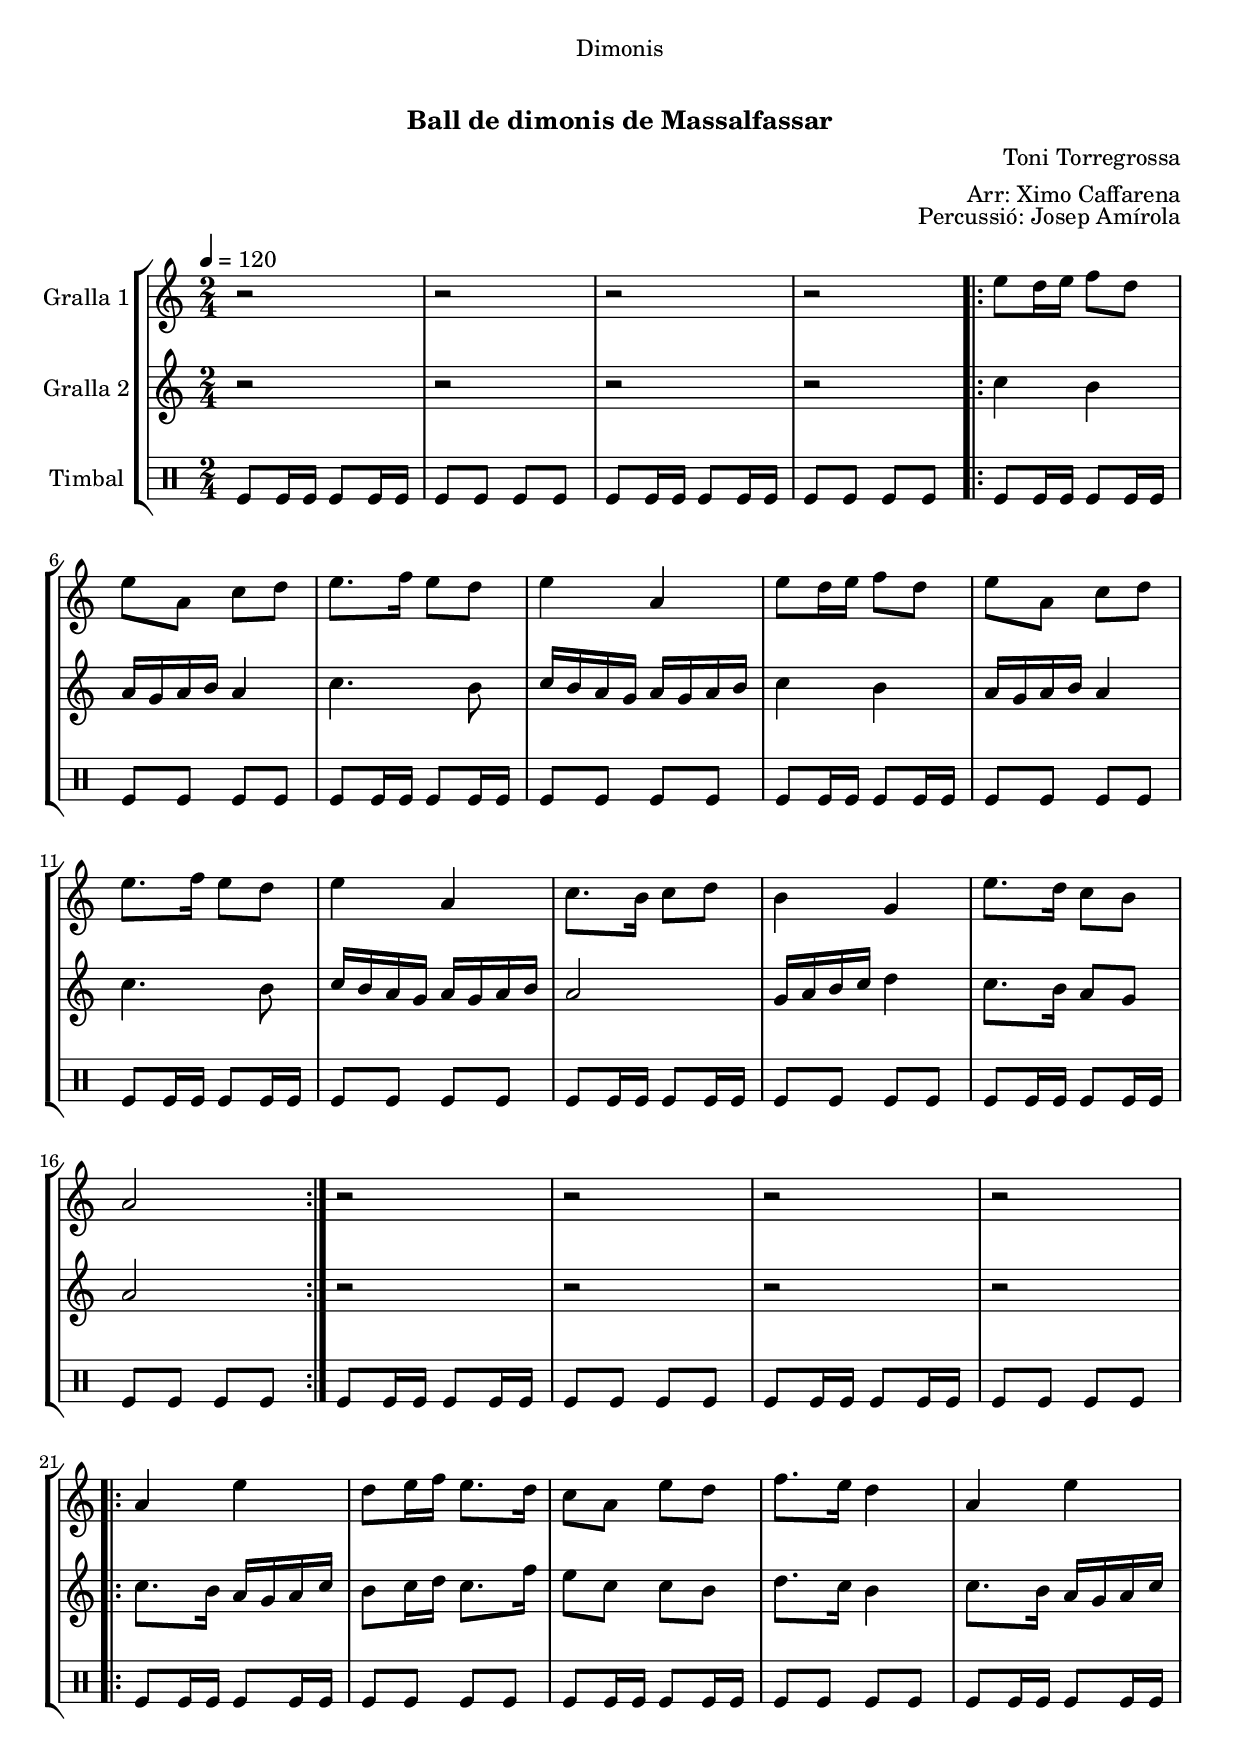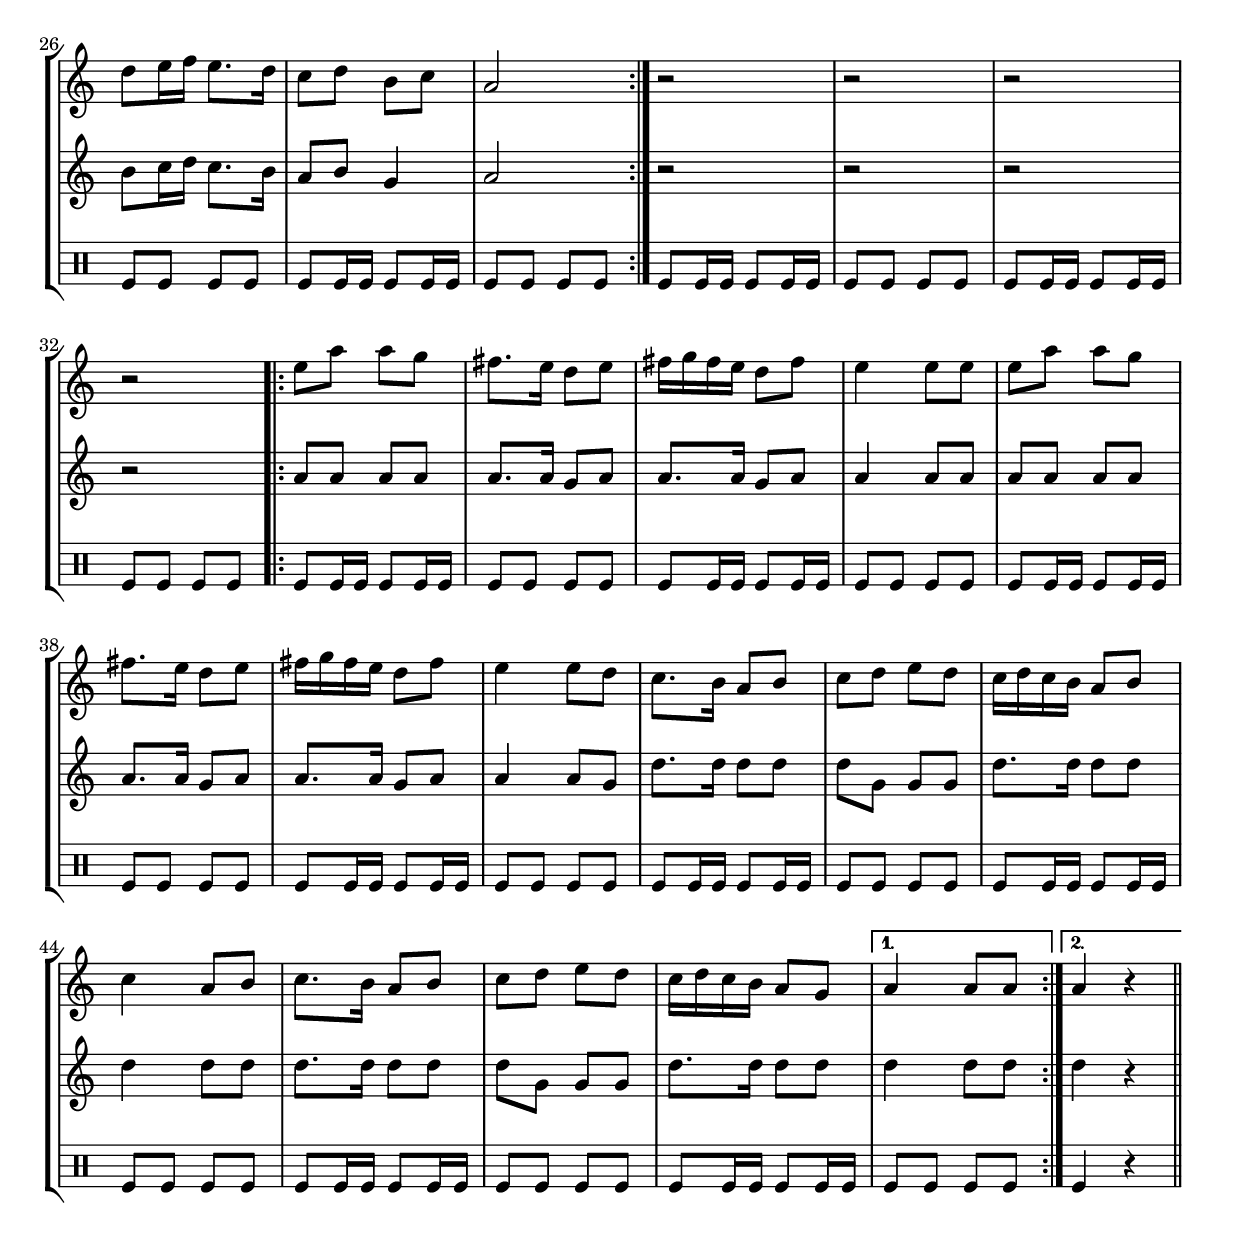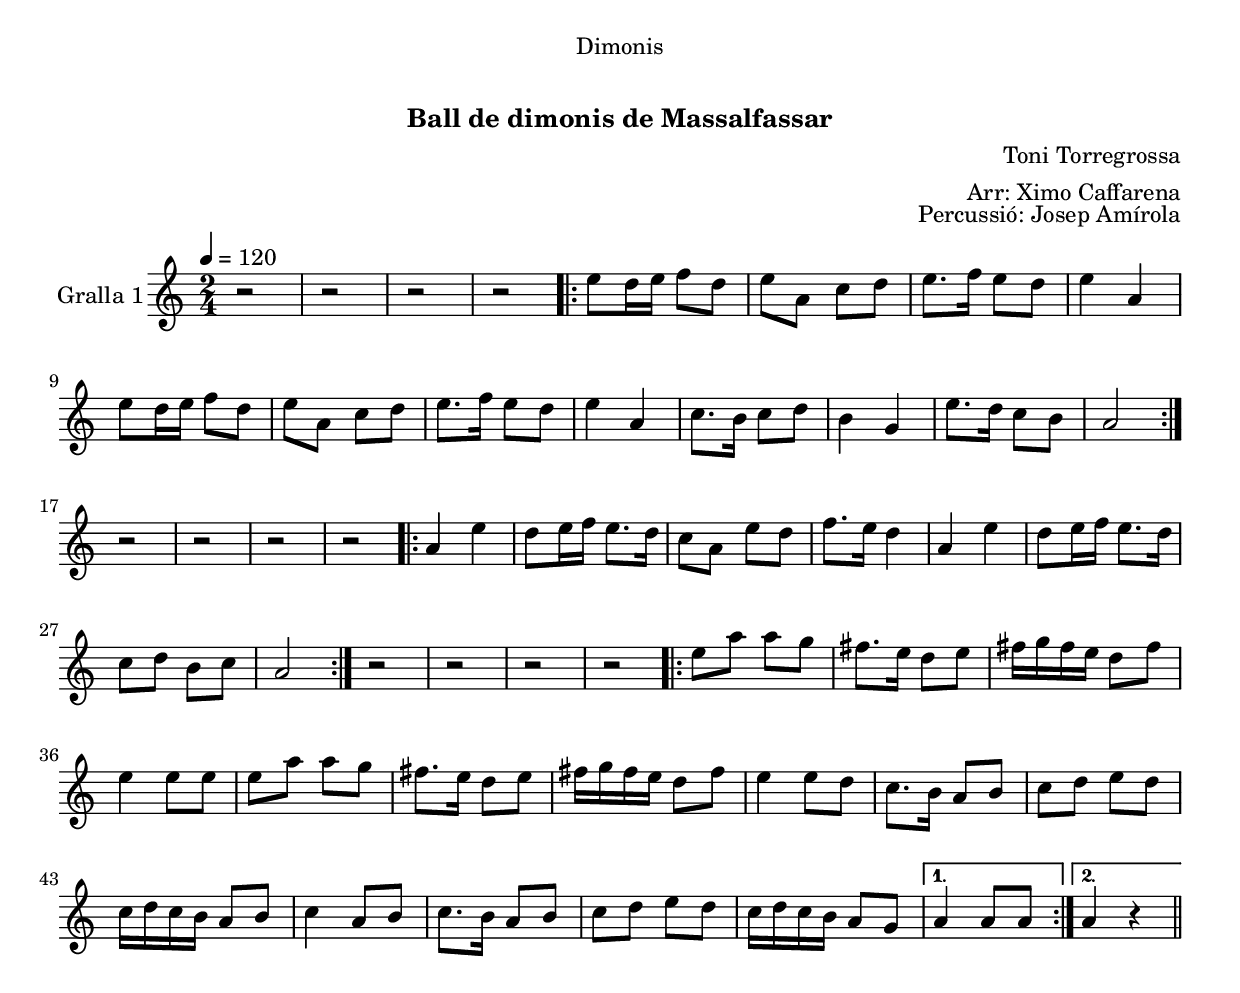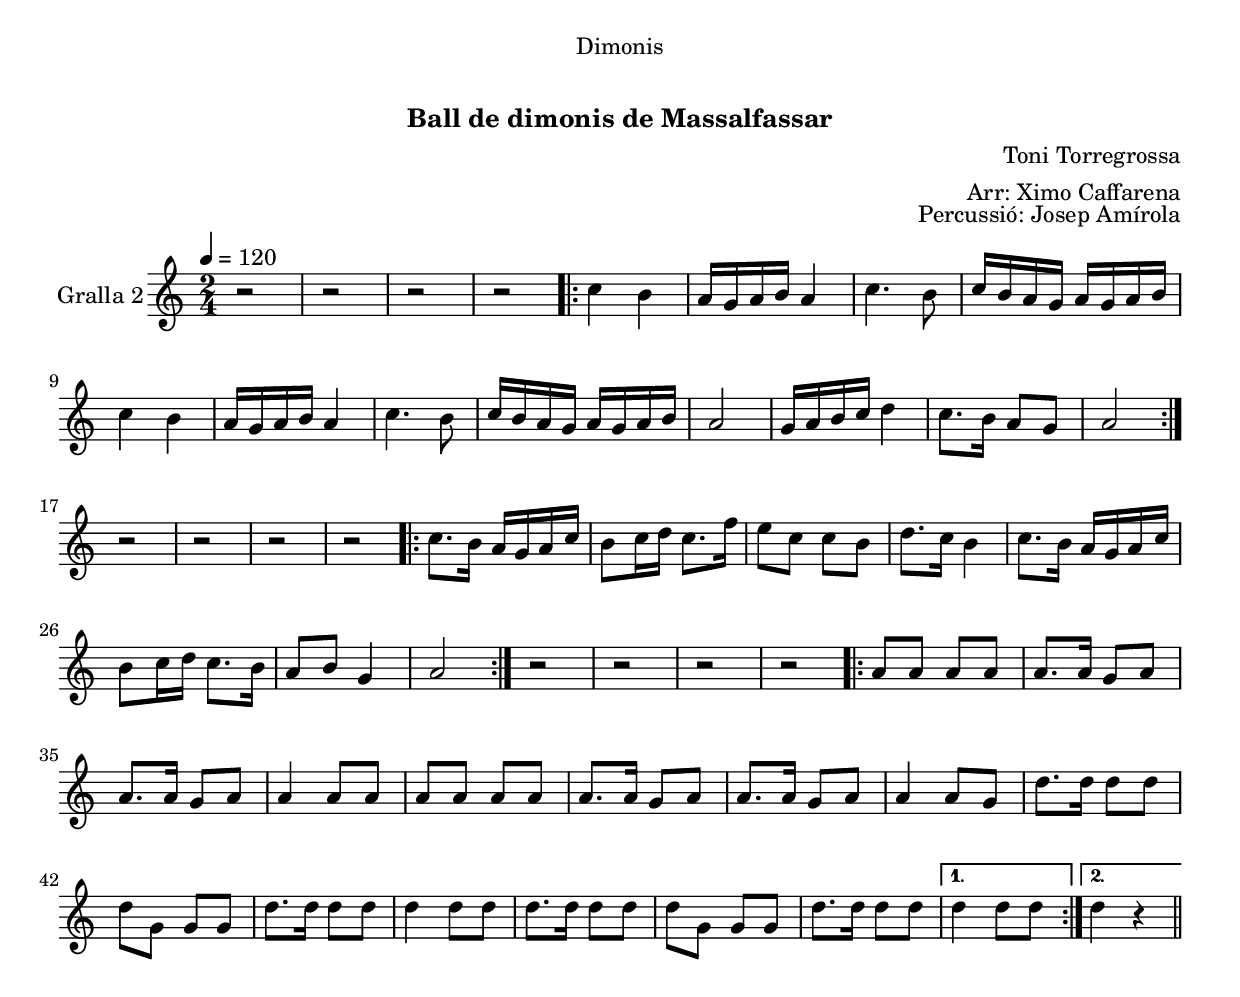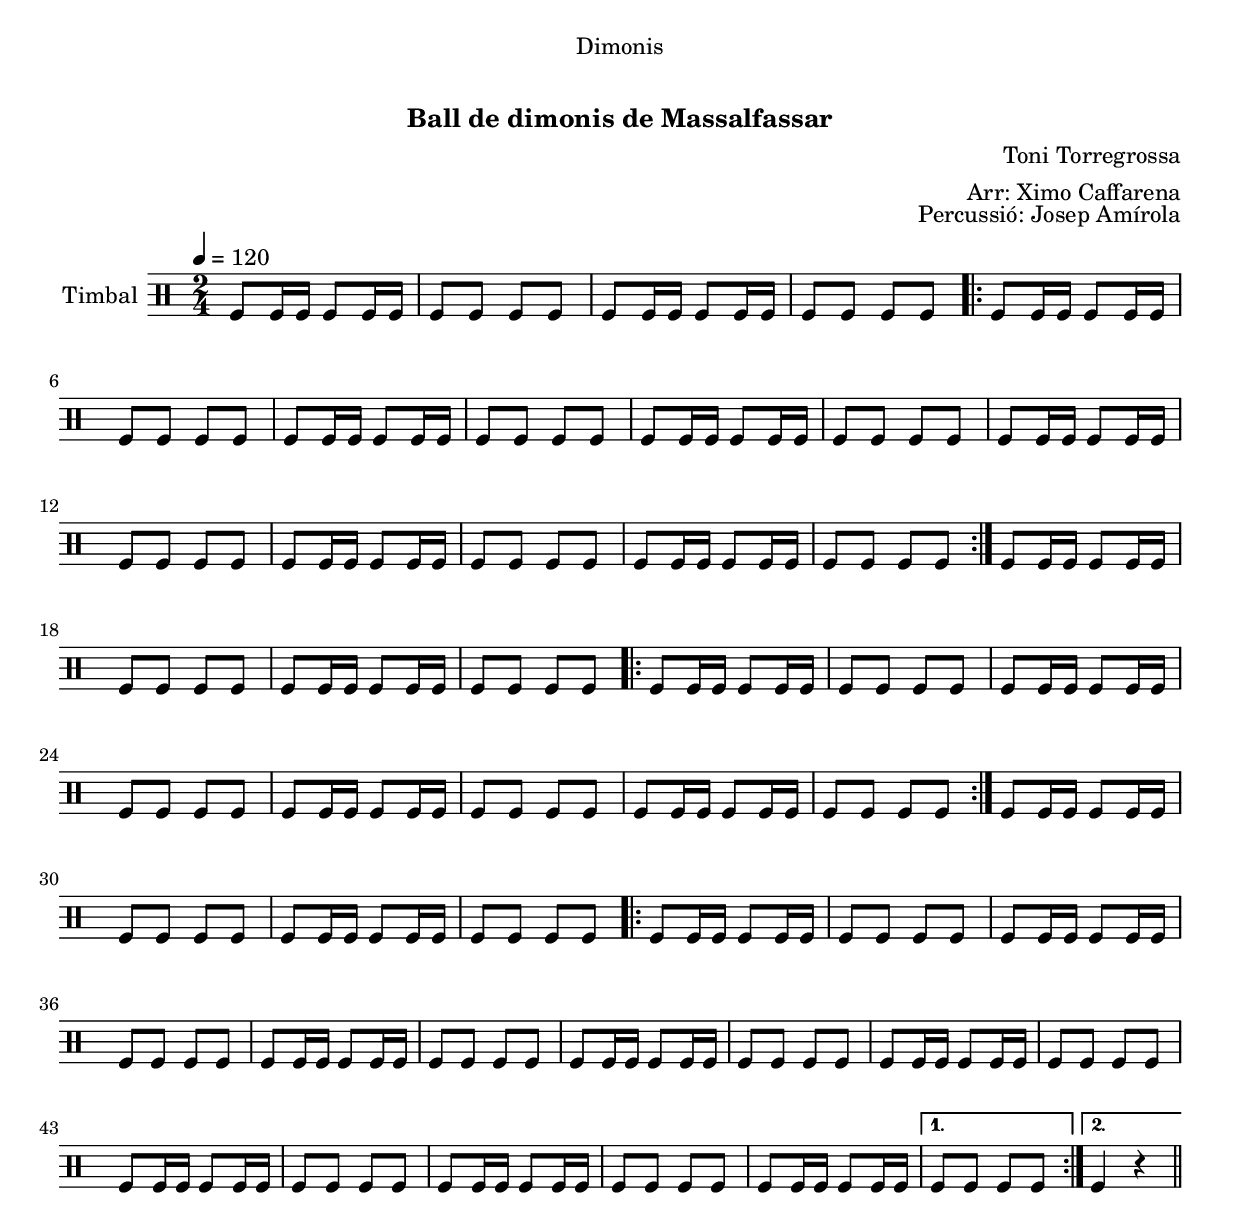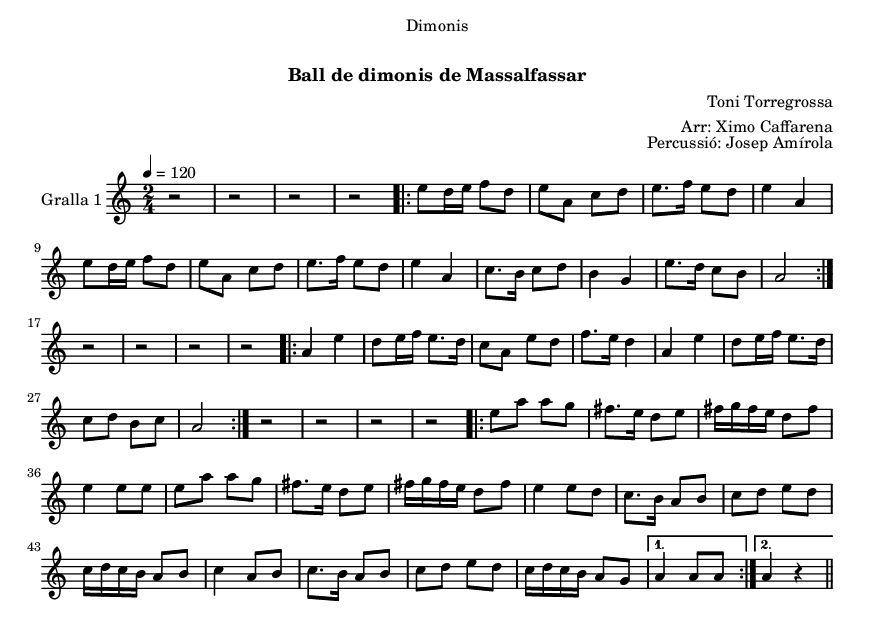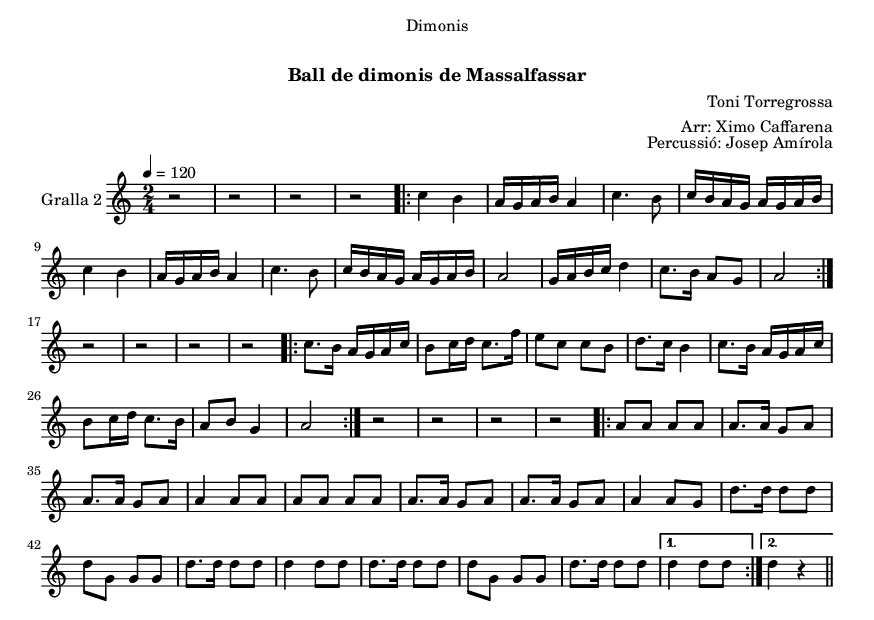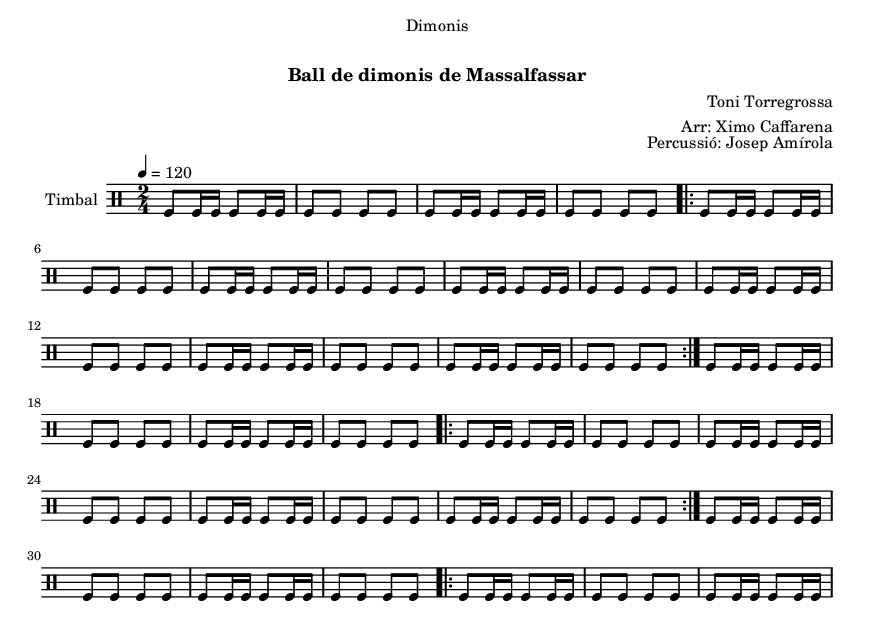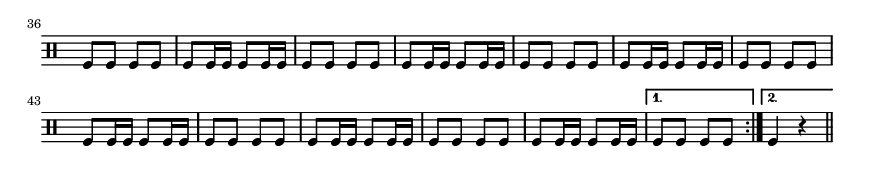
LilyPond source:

\version "2.16.0"

\header {
  dedication="Dimonis"
  title="             "
  subtitle="Ball de dimonis de Massalfassar"
  subsubtitle=""
  poet=""
  meter=""
  piece=""
  composer="Toni Torregrossa"
  arranger="Arr: Ximo Caffarena"
  opus="Percussió: Josep Amírola"
  instrument=" "
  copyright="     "
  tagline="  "
}

liniaroAa =
\relative e''
{
  \tempo 4=120
  \clef treble
  \key c \major
  \time 2/4
  r2  |
  r2  |
  r2  |
  r2  |
  %05
  \repeat volta 2 { e8 d16 e f8 d  |
  e8 a, c d  |
  e8. f16 e8 d  |
  e4 a,  |
  e'8 d16 e f8 d  |
  %10
  e8 a, c d  |
  e8. f16 e8 d  |
  e4 a,  |
  c8. b16 c8 d  |
  b4 g  |
  %15
  e'8. d16 c8 b  |
  a2  | }
  r2  |
  r2  |
  r2  |
  %20
  r2  |
  \repeat volta 2 { a4 e'  |
  d8 e16 f e8. d16  |
  c8 a e' d  |
  f8. e16 d4  |
  %25
  a4 e'  |
  d8 e16 f e8. d16  |
  c8 d b c  |
  a2  | }
  r2  |
  %30
  r2  |
  r2  |
  r2  |
  \repeat volta 2 { e'8 a a g  |
  fis8. e16 d8 e  |
  %35
  fis16 g fis e d8 fis  |
  e4 e8 e  |
  e8 a a g  |
  fis8. e16 d8 e  |
  fis16 g fis e d8 fis  |
  %40
  e4 e8 d  |
  c8. b16 a8 b  |
  c8 d e d  |
  c16 d c b a8 b  |
  c4 a8 b  |
  %45
  c8. b16 a8 b  |
  c8 d e d  |
  c16 d c b a8 g }
  \alternative { { a4 a8 a }
  { a4 r } } \bar "||"
}

liniaroAb =
\relative c''
{
  \tempo 4=120
  \clef treble
  \key c \major
  \time 2/4
  r2  |
  r2  |
  r2  |
  r2  |
  %05
  \repeat volta 2 { c4 b  |
  a16 g a b a4  |
  c4. b8  |
  c16 b a g a g a b  |
  c4 b  |
  %10
  a16 g a b a4  |
  c4. b8  |
  c16 b a g a g a b  |
  a2  |
  g16 a b c d4  |
  %15
  c8. b16 a8 g  |
  a2  | }
  r2  |
  r2  |
  r2  |
  %20
  r2  |
  \repeat volta 2 { c8. b16 a g a c  |
  b8 c16 d c8. f16  |
  e8 c c b  |
  d8. c16 b4  |
  %25
  c8. b16 a g a c  |
  b8 c16 d c8. b16  |
  a8 b g4  |
  a2  | }
  r2  |
  %30
  r2  |
  r2  |
  r2  |
  \repeat volta 2 { a8 a a a  |
  a8. a16 g8 a  |
  %35
  a8. a16 g8 a  |
  a4 a8 a  |
  a8 a a a  |
  a8. a16 g8 a  |
  a8. a16 g8 a  |
  %40
  a4 a8 g  |
  d'8. d16 d8 d  |
  d8 g, g g  |
  d'8. d16 d8 d  |
  d4 d8 d  |
  %45
  d8. d16 d8 d  |
  d8 g, g g  |
  d'8. d16 d8 d }
  \alternative { { d4 d8 d }
  { d4 r } } \bar "||"
}

liniaroAc =
\drummode
{
  \tempo 4=120
  \time 2/4
  tomfl8 tomfl16 tomfl tomfl8 tomfl16 tomfl  |
  tomfl8 tomfl tomfl tomfl  |
  tomfl8 tomfl16 tomfl tomfl8 tomfl16 tomfl  |
  tomfl8 tomfl tomfl tomfl  |
  %05
  \repeat volta 2 { tomfl8 tomfl16 tomfl tomfl8 tomfl16 tomfl  |
  tomfl8 tomfl tomfl tomfl  |
  tomfl8 tomfl16 tomfl tomfl8 tomfl16 tomfl  |
  tomfl8 tomfl tomfl tomfl  |
  tomfl8 tomfl16 tomfl tomfl8 tomfl16 tomfl  |
  %10
  tomfl8 tomfl tomfl tomfl  |
  tomfl8 tomfl16 tomfl tomfl8 tomfl16 tomfl  |
  tomfl8 tomfl tomfl tomfl  |
  tomfl8 tomfl16 tomfl tomfl8 tomfl16 tomfl  |
  tomfl8 tomfl tomfl tomfl  |
  %15
  tomfl8 tomfl16 tomfl tomfl8 tomfl16 tomfl  |
  tomfl8 tomfl tomfl tomfl  | }
  tomfl8 tomfl16 tomfl tomfl8 tomfl16 tomfl  |
  tomfl8 tomfl tomfl tomfl  |
  tomfl8 tomfl16 tomfl tomfl8 tomfl16 tomfl  |
  %20
  tomfl8 tomfl tomfl tomfl  |
  \repeat volta 2 { tomfl8 tomfl16 tomfl tomfl8 tomfl16 tomfl  |
  tomfl8 tomfl tomfl tomfl  |
  tomfl8 tomfl16 tomfl tomfl8 tomfl16 tomfl  |
  tomfl8 tomfl tomfl tomfl  |
  %25
  tomfl8 tomfl16 tomfl tomfl8 tomfl16 tomfl  |
  tomfl8 tomfl tomfl tomfl  |
  tomfl8 tomfl16 tomfl tomfl8 tomfl16 tomfl  |
  tomfl8 tomfl tomfl tomfl  | }
  tomfl8 tomfl16 tomfl tomfl8 tomfl16 tomfl  |
  %30
  tomfl8 tomfl tomfl tomfl  |
  tomfl8 tomfl16 tomfl tomfl8 tomfl16 tomfl  |
  tomfl8 tomfl tomfl tomfl  |
  \repeat volta 2 { tomfl8 tomfl16 tomfl tomfl8 tomfl16 tomfl  |
  tomfl8 tomfl tomfl tomfl  |
  %35
  tomfl8 tomfl16 tomfl tomfl8 tomfl16 tomfl  |
  tomfl8 tomfl tomfl tomfl  |
  tomfl8 tomfl16 tomfl tomfl8 tomfl16 tomfl  |
  tomfl8 tomfl tomfl tomfl  |
  tomfl8 tomfl16 tomfl tomfl8 tomfl16 tomfl  |
  %40
  tomfl8 tomfl tomfl tomfl  |
  tomfl8 tomfl16 tomfl tomfl8 tomfl16 tomfl  |
  tomfl8 tomfl tomfl tomfl  |
  tomfl8 tomfl16 tomfl tomfl8 tomfl16 tomfl  |
  tomfl8 tomfl tomfl tomfl  |
  %45
  tomfl8 tomfl16 tomfl tomfl8 tomfl16 tomfl  |
  tomfl8 tomfl tomfl tomfl  |
  tomfl8 tomfl16 tomfl tomfl8 tomfl16 tomfl }
  \alternative { { tomfl8 tomfl tomfl tomfl }
  { tomfl4 r } } \bar "||"
}

\book {

\paper {
  print-page-number = false
}

\bookpart {
  \score {
    \new StaffGroup {
      \override Score.RehearsalMark #'self-alignment-X = #LEFT
      <<
        \new Staff \with {instrumentName = #"Gralla 1" } \liniaroAa
        \new Staff \with {instrumentName = #"Gralla 2" } \liniaroAb
        \new DrumStaff \with {instrumentName = #"Timbal" } \liniaroAc
      >>
    }
    \layout {}
  }\score { \unfoldRepeats
    \new StaffGroup {
      \override Score.RehearsalMark #'self-alignment-X = #LEFT
      <<
        \new Staff \with {instrumentName = #"Gralla 1" } \liniaroAa
        \new Staff \with {instrumentName = #"Gralla 2" } \liniaroAb
        \new DrumStaff \with {instrumentName = #"Timbal" } \liniaroAc
      >>
    }
    \midi {}
  }
}

\bookpart {
  \header {}
  \score {
    \new StaffGroup {
      \override Score.RehearsalMark #'self-alignment-X = #LEFT
      <<
        \new Staff \with {instrumentName = #"Gralla 1" } \liniaroAa
      >>
    }
    \layout {}
  }\score { \unfoldRepeats
    \new StaffGroup {
      \override Score.RehearsalMark #'self-alignment-X = #LEFT
      <<
        \new Staff \with {instrumentName = #"Gralla 1" } \liniaroAa
      >>
    }
    \midi {}
  }
}

\bookpart {
  \header {}
  \score {
    \new StaffGroup {
      \override Score.RehearsalMark #'self-alignment-X = #LEFT
      <<
        \new Staff \with {instrumentName = #"Gralla 2" } \liniaroAb
      >>
    }
    \layout {}
  }\score { \unfoldRepeats
    \new StaffGroup {
      \override Score.RehearsalMark #'self-alignment-X = #LEFT
      <<
        \new Staff \with {instrumentName = #"Gralla 2" } \liniaroAb
      >>
    }
    \midi {}
  }
}

\bookpart {
  \header {}
  \score {
    \new StaffGroup {
      \override Score.RehearsalMark #'self-alignment-X = #LEFT
      <<
        \new DrumStaff \with {instrumentName = #"Timbal" } \liniaroAc
      >>
    }
    \layout {}
  }\score { \unfoldRepeats
    \new StaffGroup {
      \override Score.RehearsalMark #'self-alignment-X = #LEFT
      <<
        \new DrumStaff \with {instrumentName = #"Timbal" } \liniaroAc
      >>
    }
    \midi {}
  }
}

}

\book {

\paper {
  print-page-number = false
  #(set-paper-size "a6landscape")
  #(layout-set-staff-size 14)
}

\bookpart {
  \header {}
  \score {
    \new StaffGroup {
      \override Score.RehearsalMark #'self-alignment-X = #LEFT
      <<
        \new Staff \with {instrumentName = #"Gralla 1" } \liniaroAa
      >>
    }
    \layout {}
  }
}

\bookpart {
  \header {}
  \score {
    \new StaffGroup {
      \override Score.RehearsalMark #'self-alignment-X = #LEFT
      <<
        \new Staff \with {instrumentName = #"Gralla 2" } \liniaroAb
      >>
    }
    \layout {}
  }
}

\bookpart {
  \header {}
  \score {
    \new StaffGroup {
      \override Score.RehearsalMark #'self-alignment-X = #LEFT
      <<
        \new DrumStaff \with {instrumentName = #"Timbal" } \liniaroAc
      >>
    }
    \layout {}
  }
}

}

